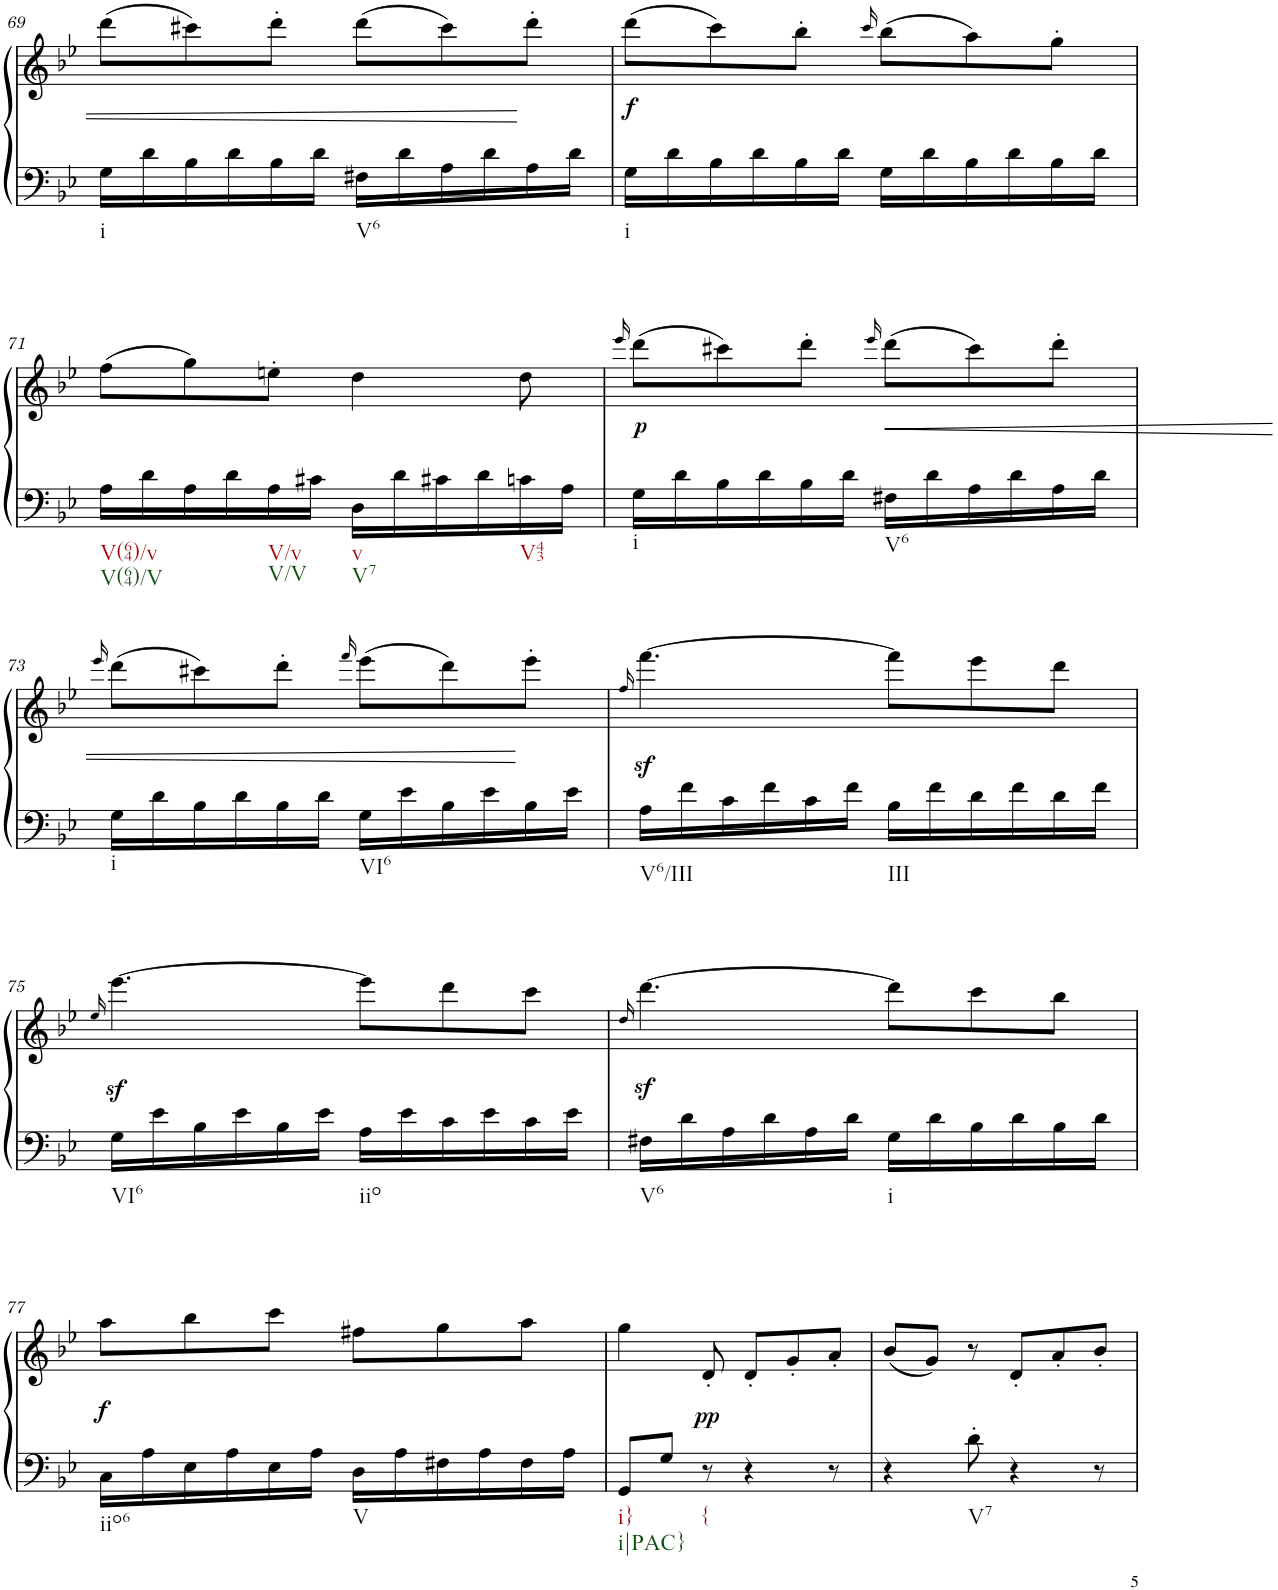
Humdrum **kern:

**kern	**kern	**dynam
*part1	*part1	*part1
*staff2	*staff1	*staff1/2
*I"Klavier linke Hand	*	*
!!LO:PB:g=z
*clefF4	*clefG2	*
*k[b-e-]	*k[b-e-]	*
*M6/8	*M6/8	*
=69	=69	=69
!LO:TX:b:t=i	!	!
16G\LL	(8ddd\L	.
16d\	.	.
16B-\	8ccc#X\)	.
16d\	.	.
16B-\	8ddd'\J	.
16d\JJ	.	.
!LO:TX:b:t=V6	!	!
16F#X\LL	(8ddd\L	.
16d\	.	.
16A\	8ccc#\)	.
16d\	.	.
16A\	8ddd'\J	.
16d\JJ	.	.
=70	=70	=70
!LO:TX:b:t=i	!	!
!	!	!LO:DY:b
16G\LL	(8ddd\L	f
16d\	.	.
16B-\	8ccc\)	.
16d\	.	.
16B-\	8bb-'\J	.
16d\JJ	.	.
.	16qccc/	.
16G\LL	(8bb-\L	.
16d\	.	.
16B-\	8aa\)	.
16d\	.	.
16B-\	8gg'\J	.
16d\JJ	.	.
!!LO:LB:g=z
=71	=71	=71
!LO:TX:b:t=V(64)/v	!	!
!LO:TX:b:t=V(64)/V	!	!
16A\LL	(8ff\L	.
16d\	.	.
16A\	8gg\)	.
16d\	.	.
!LO:TX:b:t=V/v	!	!
!LO:TX:b:t=V/V	!	!
16A\	8een'\J	.
16c#X\JJ	.	.
!LO:TX:b:t=v	!	!
!LO:TX:b:t=V7	!	!
16D\LL	4dd\	.
16d\	.	.
16c#X\	.	.
16d\	.	.
!LO:TX:b:t=V43	!	!
16cn\	8dd\	.
16A\JJ	.	.
=72	=72	=72
.	16qeee-/	.
!LO:TX:b:t=i	!	!
!	!	!LO:DY:b
16G\LL	(8ddd\L	p
16d\	.	.
16B-\	8ccc#X\)	.
16d\	.	.
16B-\	8ddd'\J	.
16d\JJ	.	.
.	16qeee-/	.
!LO:TX:b:t=V6	!	!
16F#X\LL	(8ddd\L	.
16d\	.	.
16A\	8ccc#\)	.
16d\	.	.
16A\	8ddd'\J	.
16d\JJ	.	.
!!LO:LB:g=z
=73	=73	=73
.	16qeee-/	.
!LO:TX:b:t=i	!	!
16G\LL	(8ddd\L	.
16d\	.	.
16B-\	8ccc#X\)	.
16d\	.	.
16B-\	8ddd'\J	.
16d\JJ	.	.
.	16qfff/	.
!LO:TX:b:t=VI6	!	!
16G\LL	(8eee-\L	.
16e-\	.	.
16B-\	8ddd\)	.
16e-\	.	.
16B-\	8eee-'\J	.
16e-\JJ	.	.
=74	=74	=74
.	16qff/	.
!LO:TX:b:t=V6/III	!	!
16A\LL	[4.fffz<\	.
16f\	.	.
16c\	.	.
16f\	.	.
16c\	.	.
16f\JJ	.	.
!LO:TX:b:t=III	!	!
16B-\LL	8fff\L]	.
16f\	.	.
16d\	8eee-\	.
16f\	.	.
16d\	8ddd\J	.
16f\JJ	.	.
!!LO:LB:g=z
=75	=75	=75
.	16qee-/	.
!LO:TX:b:t=VI6	!	!
16G\LL	[4.eee-z<\	.
16e-\	.	.
16B-\	.	.
16e-\	.	.
16B-\	.	.
16e-\JJ	.	.
!LO:TX:b:t=iio	!	!
16A\LL	8eee-\L]	.
16e-\	.	.
16c\	8ddd\	.
16e-\	.	.
16c\	8ccc\J	.
16e-\JJ	.	.
=76	=76	=76
.	16qdd/	.
!LO:TX:b:t=V6	!	!
16F#X\LL	[4.dddz<\	.
16d\	.	.
16A\	.	.
16d\	.	.
16A\	.	.
16d\JJ	.	.
!LO:TX:b:t=i	!	!
16G\LL	8ddd\L]	.
16d\	.	.
16B-\	8ccc\	.
16d\	.	.
16B-\	8bb-\J	.
16d\JJ	.	.
!!LO:LB:g=z
=77	=77	=77
!LO:TX:b:t=iio6	!	!
!	!	!LO:DY:b
16C\LL	8aa\L	f
16A\	.	.
16E-\	8bb-\	.
16A\	.	.
16E-\	8ccc\J	.
16A\JJ	.	.
!LO:TX:b:t=V	!	!
16D\LL	8ff#X\L	.
16A\	.	.
16F#X\	8gg\	.
16A\	.	.
16F#\	8aa\J	.
16A\JJ	.	.
=78	=78	=78
!LO:TX:b:t=i}	!	!
!LO:TX:b:t=i|PAC}	!	!
8GG/L	4gg\	.
8G/J	.	.
!LO:TX:b:t={	!	!
!	!	!LO:DY:b
8r	8d'/	pp
4r	8d'/L	.
.	8g'/	.
8r	8a'/J	.
=79	=79	=79
4r	(8b-/L	.
.	8g/J)	.
!LO:TX:b:t=V7	!	!
8d'\	8r	.
4r	8d'/L	.
.	8a'/	.
8r	8b-'/J	.
=	=	=
*-	*-	*-
